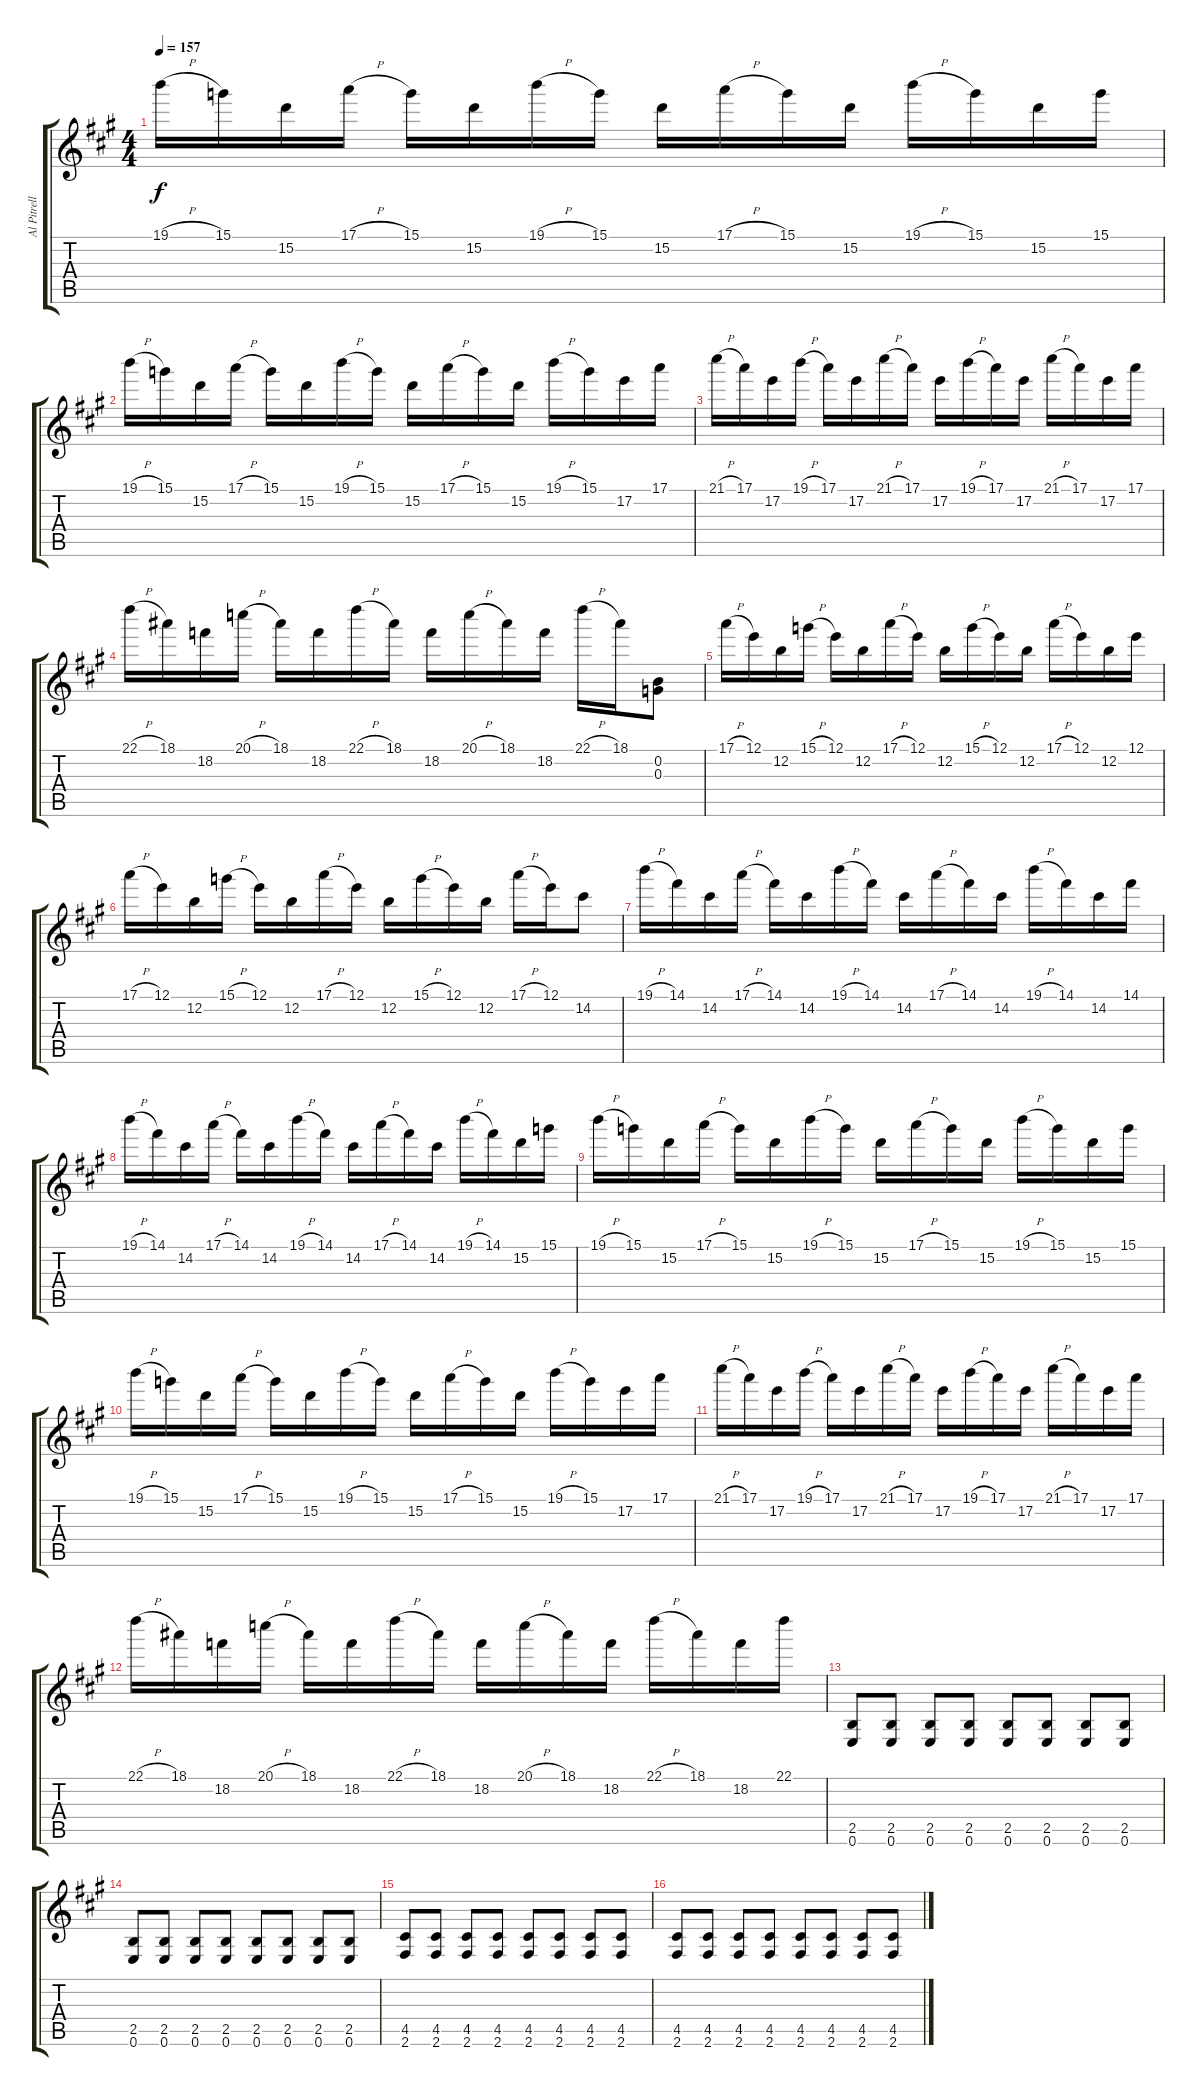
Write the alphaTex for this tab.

\track ("Al Pitrelli" "Al Pitrell") {instrument overdrivenguitar}
\staff {score tabs}
\tuning (E4 B3 G3 D3 A2 E2) {hide}
\ts (4 4)
\tempo 157
\clef g2
\ks a
19.1{h}.16{dy f} 15.1.16 15.2.16 17.1{h}.16 15.1.16 15.2.16 19.1{h}.16 15.1.16 15.2.16 17.1{h}.16 15.1.16 15.2.16 19.1{h}.16 15.1.16 15.2.16 15.1.16 |
19.1{h}.16 15.1.16 15.2.16 17.1{h}.16 15.1.16 15.2.16 19.1{h}.16 15.1.16 15.2.16 17.1{h}.16 15.1.16 15.2.16 19.1{h}.16 15.1.16 17.2.16 17.1.16 |
21.1{h}.16 17.1.16 17.2.16 19.1{h}.16 17.1.16 17.2.16 21.1{h}.16 17.1.16 17.2.16 19.1{h}.16 17.1.16 17.2.16 21.1{h}.16 17.1.16 17.2.16 17.1.16 |
22.1{h}.16 18.1.16 18.2.16 20.1{h}.16 18.1.16 18.2.16 22.1{h}.16 18.1.16 18.2.16 20.1{h}.16 18.1.16 18.2.16 22.1{h}.16 18.1.16 (0.2 0.3).8 |
17.1{h}.16 12.1.16 12.2.16 15.1{h}.16 12.1.16 12.2.16 17.1{h}.16 12.1.16 12.2.16 15.1{h}.16 12.1.16 12.2.16 17.1{h}.16 12.1.16 12.2.16 12.1.16 |
17.1{h}.16 12.1.16 12.2.16 15.1{h}.16 12.1.16 12.2.16 17.1{h}.16 12.1.16 12.2.16 15.1{h}.16 12.1.16 12.2.16 17.1{h}.16 12.1.16 14.2.8 |
19.1{h}.16 14.1.16 14.2.16 17.1{h}.16 14.1.16 14.2.16 19.1{h}.16 14.1.16 14.2.16 17.1{h}.16 14.1.16 14.2.16 19.1{h}.16 14.1.16 14.2.16 14.1.16 |
19.1{h}.16 14.1.16 14.2.16 17.1{h}.16 14.1.16 14.2.16 19.1{h}.16 14.1.16 14.2.16 17.1{h}.16 14.1.16 14.2.16 19.1{h}.16 14.1.16 15.2.16 15.1.16 |
19.1{h}.16 15.1.16 15.2.16 17.1{h}.16 15.1.16 15.2.16 19.1{h}.16 15.1.16 15.2.16 17.1{h}.16 15.1.16 15.2.16 19.1{h}.16 15.1.16 15.2.16 15.1.16 |
19.1{h}.16 15.1.16 15.2.16 17.1{h}.16 15.1.16 15.2.16 19.1{h}.16 15.1.16 15.2.16 17.1{h}.16 15.1.16 15.2.16 19.1{h}.16 15.1.16 17.2.16 17.1.16 |
21.1{h}.16 17.1.16 17.2.16 19.1{h}.16 17.1.16 17.2.16 21.1{h}.16 17.1.16 17.2.16 19.1{h}.16 17.1.16 17.2.16 21.1{h}.16 17.1.16 17.2.16 17.1.16 |
22.1{h}.16 18.1.16 18.2.16 20.1{h}.16 18.1.16 18.2.16 22.1{h}.16 18.1.16 18.2.16 20.1{h}.16 18.1.16 18.2.16 22.1{h}.16 18.1.16 18.2.16 22.1.16 |
(2.5 0.6).8{volume 13 instrument overdrivenguitar} (2.5 0.6).8 (2.5 0.6).8 (2.5 0.6).8 (2.5 0.6).8 (2.5 0.6).8 (2.5 0.6).8 (2.5 0.6).8 |
(2.5 0.6).8 (2.5 0.6).8 (2.5 0.6).8 (2.5 0.6).8 (2.5 0.6).8 (2.5 0.6).8 (2.5 0.6).8 (2.5 0.6).8 |
(4.5 2.6).8 (4.5 2.6).8 (4.5 2.6).8 (4.5 2.6).8 (4.5 2.6).8 (4.5 2.6).8 (4.5 2.6).8 (4.5 2.6).8 |
(4.5 2.6).8 (4.5 2.6).8 (4.5 2.6).8 (4.5 2.6).8 (4.5 2.6).8 (4.5 2.6).8 (4.5 2.6).8 (4.5 2.6).8
